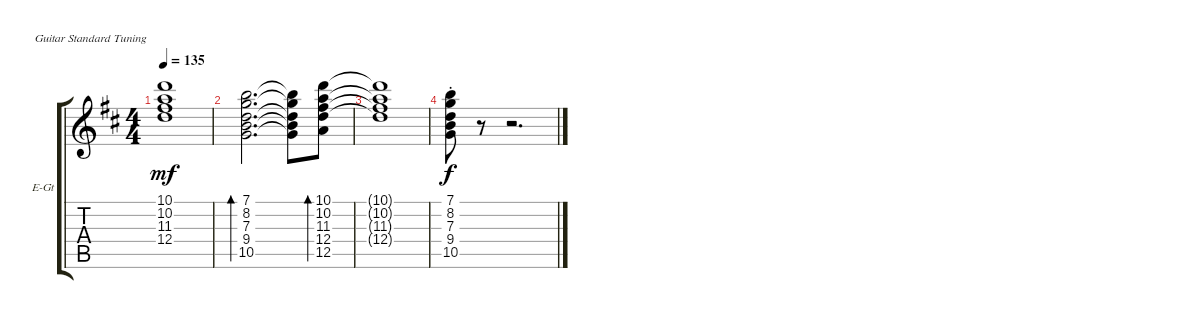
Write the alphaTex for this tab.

\defaultSystemsLayout 4
\bracketExtendMode groupsimilarinstruments
\firstSystemTrackNameOrientation horizontal
\otherSystemsTrackNameOrientation horizontal
\track ("Guitar 1" "E-Gt") {instrument electricguitarclean}
\staff {score tabs}
\tuning (E4 B3 G3 D3 A2 E2)
\ts (4 4)
\tempo 135
\clef g2
\ks bminor
(10.1{t} 10.2{t} 11.3{t} 12.4{t}).1{dy mf} |
(10.5 9.4 7.3 8.2 7.1).2{d bd 234} (10.5{t} 9.4{t} 7.3{t} 8.2{t} 7.1{t}).8 (10.1 10.2 11.3 12.4 12.5).8{bd 95} |
(10.1{t} 10.2{t} 11.3{t} 12.4{t}).1 |
(10.5 9.4 7.3 8.2 7.1{st}).8{dy f} r.8 r.2{d}
